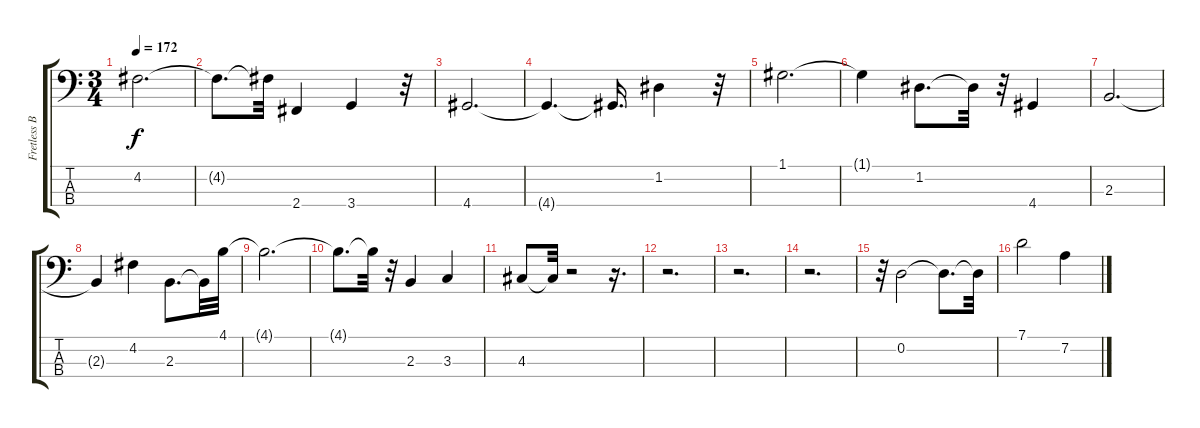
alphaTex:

\track ("Fretless Bass" "Fretless B") {instrument fretlessbass}
\staff {score tabs}
\tuning (G2 D2 A1 E1) {hide}
\ts (3 4)
\tempo 172
\clef f4
\ks c
4.2.2{d dy f} |
4.2{t}.8{d} 4.2{t}.32 2.4.4 3.4.4 r.32 |
4.4.2{d} |
4.4{t}.4{d} 4.4{t}.16{d} 1.2.4 r.32 |
1.1.2{d} |
1.1{t}.4 1.2.8{d} 1.2{t}.32 r.32 4.4.4 |
2.3.2{d} |
2.3{t}.4 4.2.4 2.3.8{d} 2.3{t}.32 4.1.32 |
4.1{t}.2{d} |
4.1{t}.8{d} 4.1{t}.32 r.32 2.3.4 3.3.4 |
4.3.8 4.3{t}.32 r.2 r.16{d} |
r.2{d} |
r.2{d} |
r.2{d} |
r.32 0.2.2{volume 16 balance 8} 0.2{t}.8{d} 0.2{t}.32 |
7.1.2 7.2.4
